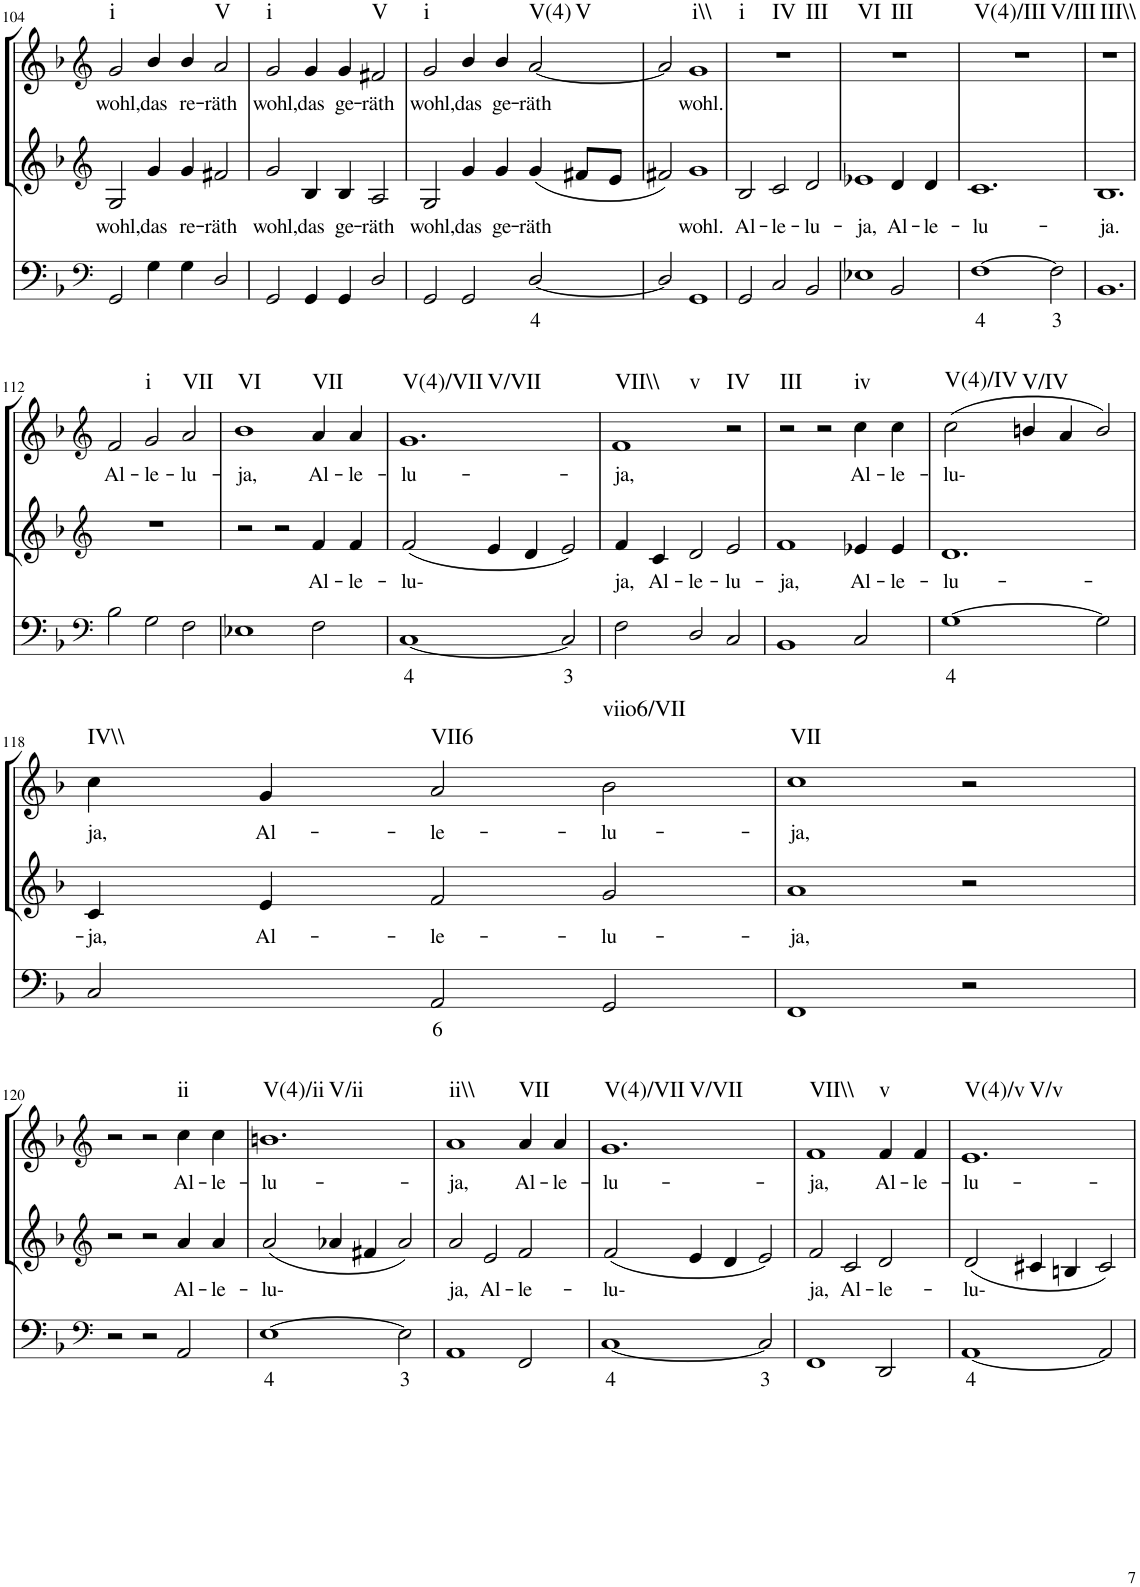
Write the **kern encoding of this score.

**kern	**text	**kern	**text	**kern	**text	**harte
*part3	*part3	*part2	*part2	*part1	*part1	*part1
*staff3	*staff3	*staff2	*staff2	*staff1	*staff1	*
*I"Continuo	*	*I"Alto	*	*I"Soprano	*	*
!!LO:PB:g=z
*clefF4	*	*clefG2	*	*clefG2	*	*
*k[b-]	*	*k[b-]	*	*k[b-]	*	*
*M3/2	*	*M3/2	*	*M3/2	*	*
=104	=104	=104	=104	=104	=104	=104
!	!	!	!LO:LY:b	!	!LO:LY:b	!LO:H:kt=i
2GG/	.	2G/	wohl,	2g/	wohl,	N
!	!	!	!LO:LY:b	!	!LO:LY:b	!
4G\	.	4g/	das	4b-/	das	.
!	!	!	!LO:LY:b	!	!LO:LY:b	!
4G\	.	4g/	re-	4b-/	re-	.
!	!	!	!LO:LY:b	!	!LO:LY:b	!LO:H:kt=V
2D/	.	2f#X/	räth	2a/	räth	N
=105	=105	=105	=105	=105	=105	=105
!	!	!	!LO:LY:b	!	!LO:LY:b	!LO:H:kt=i
2GG/	.	2g/	wohl,	2g/	wohl,	N
!	!	!	!LO:LY:b	!	!LO:LY:b	!
4GG/	.	4B-/	das	4g/	das	.
!	!	!	!LO:LY:b	!	!LO:LY:b	!
4GG/	.	4B-/	ge-	4g/	ge-	.
!	!	!	!LO:LY:b	!	!LO:LY:b	!LO:H:kt=V
2D/	.	2A/	räth	2f#X/	räth	N
=106	=106	=106	=106	=106	=106	=106
!	!	!	!LO:LY:b	!	!LO:LY:b	!LO:H:kt=i
2GG/	.	2G/	wohl,	2g/	wohl,	N
!	!	!	!LO:LY:b	!	!LO:LY:b	!
2GG/	.	4g/	das	4b-/	das	.
!	!	!	!LO:LY:b	!	!LO:LY:b	!
.	.	4g/	ge-	4b-/	ge-	.
!	!LO:LY:b	!	!LO:LY:b	!	!LO:LY:b	!LO:H:n=1:kt=V(4)
!	!	!	!	!	!	!LO:H:n=2:kt=V
[2D/	4	(4g/	räth	[2a/	räth	N N
.	.	8f#X/L	.	.	.	.
.	.	8e/J	.	.	.	.
=107	=107	=107	=107	=107	=107	=107
2D/]	.	2f#X/)	.	2a/]	.	.
!	!	!	!LO:LY:b	!	!LO:LY:b	!LO:H:kt=i\\
1GG	.	1g	wohl.	1g	wohl.	N
=108	=108	=108	=108	=108	=108	=108
!	!	!	!LO:LY:b	!	!	!LO:H:n=1:kt=i
!	!	!	!	!	!	!LO:H:n=2:kt=IV
!	!	!	!	!	!	!LO:H:n=3:kt=III
2GG/	.	2B-/	Al-	1.r	.	N N N
!	!	!	!LO:LY:b	!	!	!
2C/	.	2c/	le-	.	.	.
!	!	!	!LO:LY:b	!	!	!
2BB-/	.	2d/	lu-	.	.	.
=109	=109	=109	=109	=109	=109	=109
!	!	!	!LO:LY:b	!	!	!LO:H:n=1:kt=VI
!	!	!	!	!	!	!LO:H:n=2:kt=III
1E-X	.	1e-X	ja,	1.r	.	N N
!	!	!	!LO:LY:b	!	!	!
2BB-/	.	4d/	Al-	.	.	.
!	!	!	!LO:LY:b	!	!	!
.	.	4d/	le-	.	.	.
=110	=110	=110	=110	=110	=110	=110
!	!LO:LY:b	!	!LO:LY:b	!	!	!LO:H:n=1:kt=V(4)/III
!	!	!	!	!	!	!LO:H:n=2:kt=V/III
[1F	4	1.c	lu-	1.r	.	N N
!	!LO:LY:b	!	!	!	!	!
2F\]	3	.	.	.	.	.
=111	=111	=111	=111	=111	=111	=111
!	!	!	!LO:LY:b	!	!	!LO:H:kt=III\\
1.BB-	.	1.B-	ja.	1.r	.	N
!!LO:LB:g=z
=112	=112	=112	=112	=112	=112	=112
*clefF4	*	*clefG2	*	*clefG2	*	*
!	!	!	!	!	!LO:LY:b	!
2B-\	.	1.r	.	2f/	Al-	.
!	!	!	!	!	!LO:LY:b	!LO:H:kt=i
2G\	.	.	.	2g/	le-	N
!	!	!	!	!	!LO:LY:b	!LO:H:kt=VII
2F\	.	.	.	2a/	lu-	N
=113	=113	=113	=113	=113	=113	=113
!	!	!	!	!	!LO:LY:b	!LO:H:kt=VI
1E-X	.	2r	.	1b-	ja,	N
.	.	2r	.	.	.	.
!	!	!	!LO:LY:b	!	!LO:LY:b	!LO:H:kt=VII
2F\	.	4f/	Al-	4a/	Al-	N
!	!	!	!LO:LY:b	!	!LO:LY:b	!
.	.	4f/	le-	4a/	le-	.
=114	=114	=114	=114	=114	=114	=114
!	!LO:LY:b	!	!LO:LY:b	!	!LO:LY:b	!LO:H:n=1:kt=V(4)/VII
!	!	!	!	!	!	!LO:H:n=2:kt=V/VII
[1C	4	(2f/	lu-	1.g	lu-	N N
.	.	4e/	.	.	.	.
.	.	4d/	.	.	.	.
!	!LO:LY:b	!	!	!	!	!
2C/]	3	2e/)	.	.	.	.
=115	=115	=115	=115	=115	=115	=115
!	!	!	!LO:LY:b	!	!LO:LY:b	!LO:H:n=1:kt=VII\\
!	!	!	!	!	!	!LO:H:n=2:kt=v
2F\	.	4f/	ja,	1f	ja,	N N
!	!	!	!LO:LY:b	!	!	!
.	.	4c/	Al-	.	.	.
!	!	!	!LO:LY:b	!	!	!
2D/	.	2d/	le-	.	.	.
!	!	!	!LO:LY:b	!	!	!LO:H:kt=IV
2C/	.	2e/	lu-	2r	.	N
=116	=116	=116	=116	=116	=116	=116
!	!	!	!LO:LY:b	!	!	!LO:H:kt=III
1BB-	.	1f	ja,	2r	.	N
.	.	.	.	2r	.	.
!	!	!	!LO:LY:b	!	!LO:LY:b	!LO:H:kt=iv
2C/	.	4e-X/	Al-	4cc\	Al-	N
!	!	!	!LO:LY:b	!	!LO:LY:b	!
.	.	4e-/	le-	4cc\	le-	.
=117	=117	=117	=117	=117	=117	=117
!	!LO:LY:b	!	!LO:LY:b	!	!LO:LY:b	!LO:H:kt=V(4)/IV
[1G	4	1.d	lu-	(2cc\	lu-	N
!	!	!	!	!	!	!LO:H:kt=V/IV
.	.	.	.	4bn/	.	N
.	.	.	.	4a/	.	.
2G\]	.	.	.	2b/)	.	.
!!LO:LB:g=z
=118	=118	=118	=118	=118	=118	=118
!	!	!	!LO:LY:b	!	!LO:LY:b	!LO:H:kt=IV\\
2C/	.	4c/	ja,	4cc\	ja,	N
!	!	!	!LO:LY:b	!	!LO:LY:b	!
.	.	4e/	Al-	4g/	Al-	.
!	!LO:LY:b	!	!LO:LY:b	!	!LO:LY:b	!LO:H:kt=VII6
2AA/	6	2f/	le-	2a/	le-	N
!	!	!	!LO:LY:b	!	!LO:LY:b	!LO:H:kt=viio6/VII
2GG/	.	2g/	lu-	2b-\	lu-	N
=119	=119	=119	=119	=119	=119	=119
!	!	!	!LO:LY:b	!	!LO:LY:b	!LO:H:kt=VII
1FF	.	1a	ja,	1cc	ja,	N
2r	.	2r	.	2r	.	.
!!LO:LB:g=z
=120	=120	=120	=120	=120	=120	=120
*clefF4	*	*clefG2	*	*clefG2	*	*
2r	.	2r	.	2r	.	.
2r	.	2r	.	2r	.	.
!	!	!	!LO:LY:b	!	!LO:LY:b	!LO:H:kt=ii
2AA/	.	4a/	Al-	4cc\	Al-	N
!	!	!	!LO:LY:b	!	!LO:LY:b	!
.	.	4a/	le-	4cc\	le-	.
=121	=121	=121	=121	=121	=121	=121
!	!LO:LY:b	!	!LO:LY:b	!	!LO:LY:b	!LO:H:n=1:kt=V(4)/ii
!	!	!	!	!	!	!LO:H:n=2:kt=V/ii
[1E	4	(2a/	lu-	1.bn	lu-	N N
.	.	4a-X/	.	.	.	.
.	.	4f#X/	.	.	.	.
!	!LO:LY:b	!	!	!	!	!
2E\]	3	2a-/)	.	.	.	.
=122	=122	=122	=122	=122	=122	=122
!	!	!	!LO:LY:b	!	!LO:LY:b	!LO:H:kt=ii\\
1AA	.	2a/	ja,	1a	ja,	N
!	!	!	!LO:LY:b	!	!	!
.	.	2e/	Al-	.	.	.
!	!	!	!LO:LY:b	!	!LO:LY:b	!LO:H:kt=VII
2FF/	.	2f/	le-	4a/	Al-	N
!	!	!	!	!	!LO:LY:b	!
.	.	.	.	4a/	le-	.
=123	=123	=123	=123	=123	=123	=123
!	!LO:LY:b	!	!LO:LY:b	!	!LO:LY:b	!LO:H:n=1:kt=V(4)/VII
!	!	!	!	!	!	!LO:H:n=2:kt=V/VII
[1C	4	(2f/	lu-	1.g	lu-	N N
.	.	4e/	.	.	.	.
.	.	4d/	.	.	.	.
!	!LO:LY:b	!	!	!	!	!
2C/]	3	2e/)	.	.	.	.
=124	=124	=124	=124	=124	=124	=124
!	!	!	!LO:LY:b	!	!LO:LY:b	!LO:H:kt=VII\\
1FF	.	2f/	ja,	1f	ja,	N
!	!	!	!LO:LY:b	!	!	!
.	.	2c/	Al-	.	.	.
!	!	!	!LO:LY:b	!	!LO:LY:b	!LO:H:kt=v
2DD/	.	2d/	le-	4f/	Al-	N
!	!	!	!	!	!LO:LY:b	!
.	.	.	.	4f/	le-	.
=125	=125	=125	=125	=125	=125	=125
!	!LO:LY:b	!	!LO:LY:b	!	!LO:LY:b	!LO:H:n=1:kt=V(4)/v
!	!	!	!	!	!	!LO:H:n=2:kt=V/v
[1AA	4	(2d/	lu-	1.e	lu-	N N
.	.	4c#X/	.	.	.	.
.	.	4Bn/	.	.	.	.
2AA/]	.	2c#/)	.	.	.	.
=	=	=	=	=	=	=
*-	*-	*-	*-	*-	*-	*-
